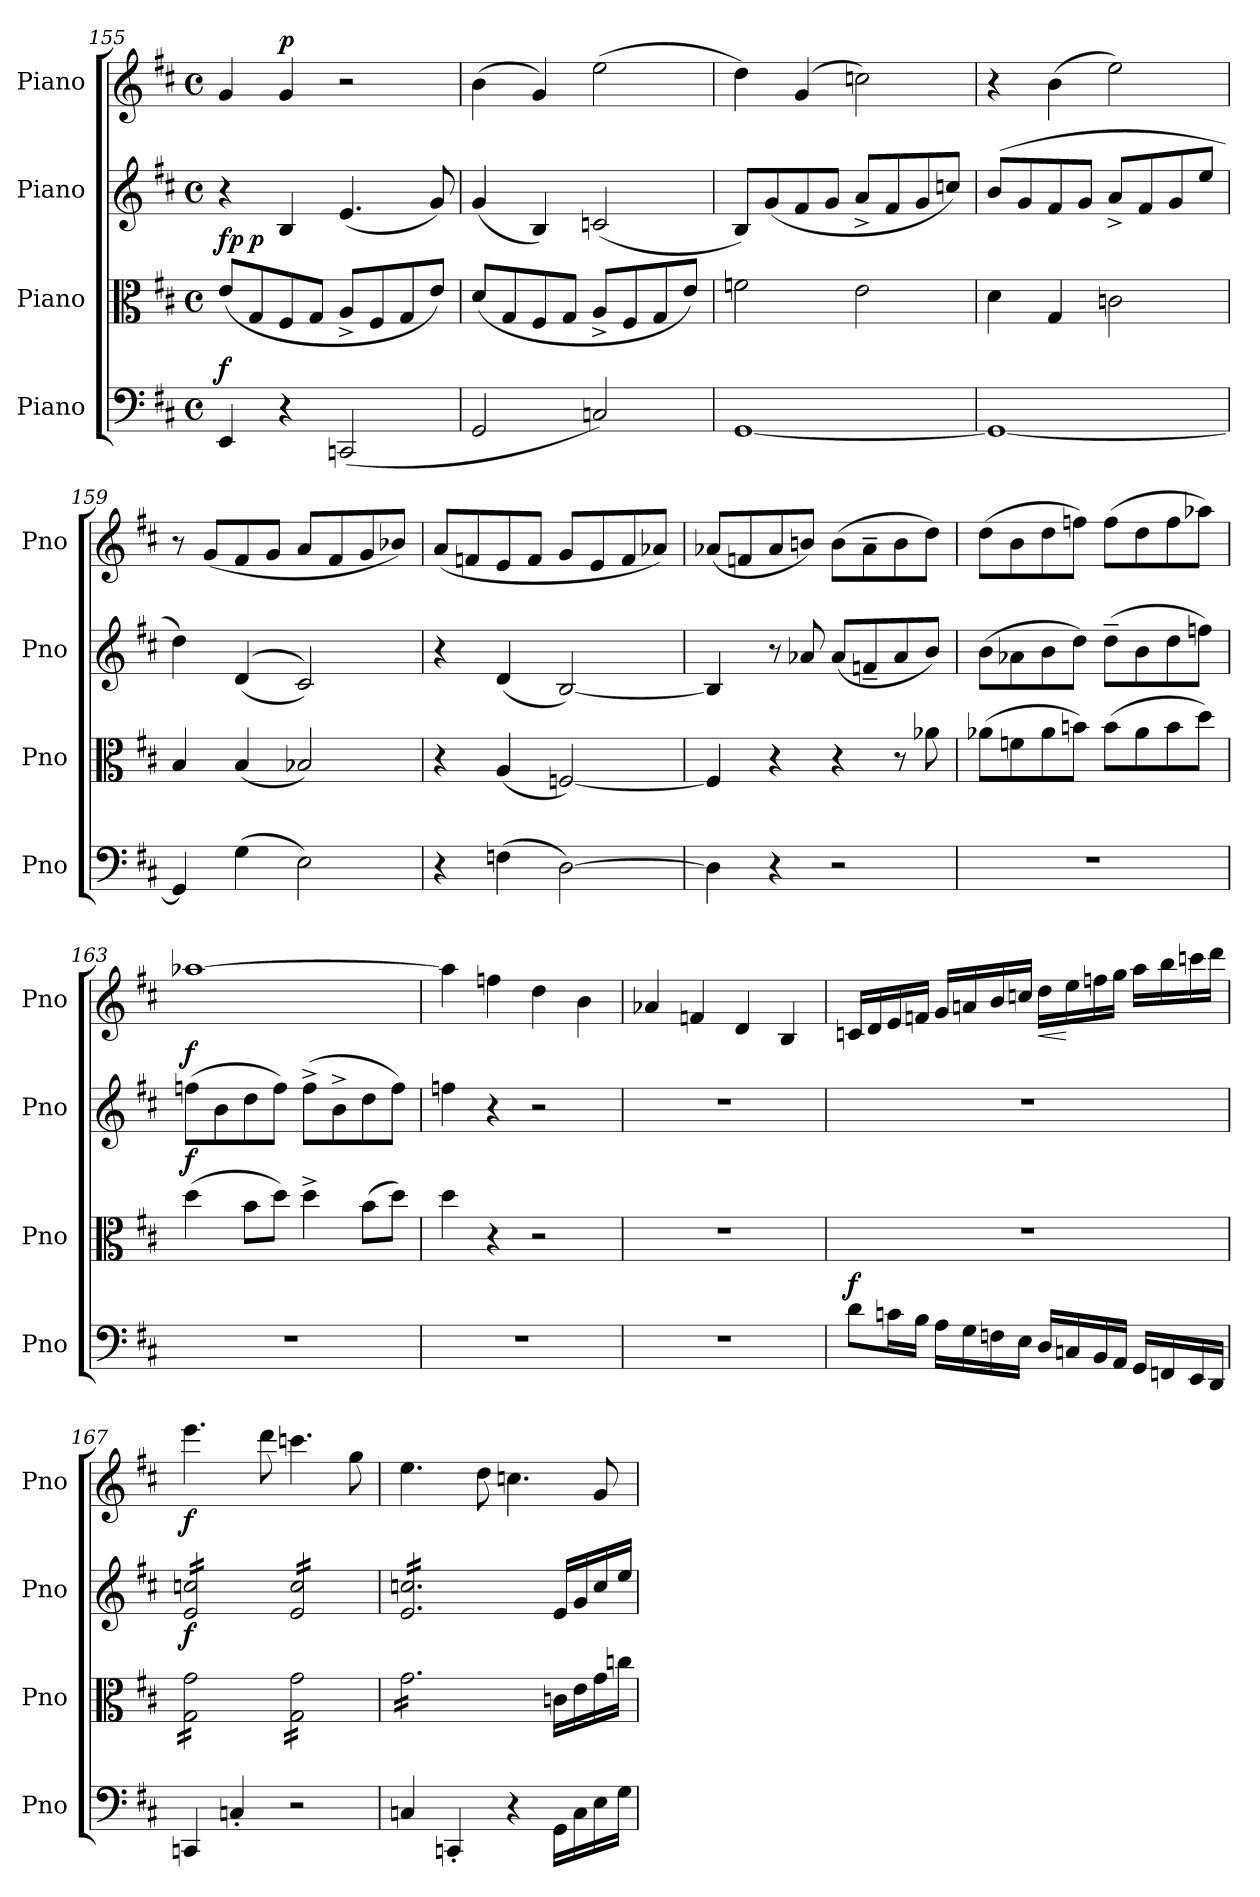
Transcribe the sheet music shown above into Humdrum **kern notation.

**kern	**dynam	**kern	**dynam	**kern	**dynam	**kern	**dynam
*part4	*part4	*part3	*part3	*part2	*part2	*part1	*part1
*staff4	*staff4	*staff3	*staff3	*staff2	*staff2	*staff1	*staff1
*I"Piano	*	*I"Piano	*	*I"Piano	*	*I"Piano	*
*I'Pno	*	*I'Pno	*	*I'Pno	*	*I'Pno	*
*clefF4	*	*clefC3	*	*clefG2	*	*clefG2	*
*k[f#c#]	*	*k[f#c#]	*	*k[f#c#]	*	*k[f#c#]	*
*M4/4	*	*M4/4	*	*M4/4	*	*M4/4	*
*met(c)	*	*met(c)	*	*met(c)	*	*met(c)	*
=155	=155	=155	=155	=155	=155	=155	=155
!	!LO:DY:a	!	!LO:DY:a	!	!	!	!
4EE/	f	(8e/L	fp	4r	.	4g/	.
!	!	!	!LO:DY:a	!	!	!	!
.	.	8G/	p	.	.	.	.
!	!	!	!	!	!	!	!LO:DY:a
4r	.	8F#/	.	4B/	.	4g/	p
.	.	8G/J	.	.	.	.	.
(2CCn/	.	8A^/L	.	(4.e/	.	2r	.
.	.	8F#/	.	.	.	.	.
.	.	8G/	.	.	.	.	.
.	.	8e/J)	.	8g/)	.	.	.
=156	=156	=156	=156	=156	=156	=156	=156
2GG/	.	(8d/L	.	(4g/	.	(4b\	.
.	.	8G/	.	.	.	.	.
.	.	8F#/	.	4B/)	.	4g/)	.
.	.	8G/J	.	.	.	.	.
2Cn/)	.	8A^/L	.	(2cn/	.	(2ee\	.
.	.	8F#/	.	.	.	.	.
.	.	8G/	.	.	.	.	.
.	.	8e/J)	.	.	.	.	.
!!LO:LB:g=z
=157	=157	=157	=157	=157	=157	=157	=157
[1GG	.	2fn\	.	8B/L)	.	4dd\)	.
.	.	.	.	(8g/	.	.	.
.	.	.	.	8f#/	.	(4g/	.
.	.	.	.	8g/J	.	.	.
.	.	2e\	.	8a^/L	.	2ccn\)	.
.	.	.	.	8f#/	.	.	.
.	.	.	.	8g/	.	.	.
.	.	.	.	8ccn/J)	.	.	.
=158	=158	=158	=158	=158	=158	=158	=158
1GG_	.	4d\	.	(8b/L	.	4r	.
.	.	.	.	8g/	.	.	.
.	.	4G/	.	8f#/	.	(4b\	.
.	.	.	.	8g/J	.	.	.
.	.	2cn\	.	8a^/L	.	2ee\)	.
.	.	.	.	8f#/	.	.	.
.	.	.	.	8g/	.	.	.
.	.	.	.	8ee/J	.	.	.
!!LO:PB:g=z
=159	=159	=159	=159	=159	=159	=159	=159
4GG/]	.	4B/	.	4dd\)	.	8r	.
.	.	.	.	.	.	(8g/L	.
(4G\	.	(4B/	.	((4d/	.	8f#/	.
.	.	.	.	.	.	8g/J	.
2E\)	.	2B-X/)	.	2c#/))	.	8a/L	.
.	.	.	.	.	.	8f#/	.
.	.	.	.	.	.	8g/	.
.	.	.	.	.	.	8b-X/J)	.
=160	=160	=160	=160	=160	=160	=160	=160
4r	.	4r	.	4r	.	(8a/L	.
.	.	.	.	.	.	8fn/	.
(4Fn\	.	(4A/	.	(4d/	.	8e/	.
.	.	.	.	.	.	8f/J	.
[2D\)	.	[2Fn/)	.	[2B/)	.	8g/L	.
.	.	.	.	.	.	8e/	.
.	.	.	.	.	.	8f/	.
.	.	.	.	.	.	8a-X/J)	.
=161	=161	=161	=161	=161	=161	=161	=161
4D\]	.	4F/]	.	4B/]	.	(8a-X/L	.
.	.	.	.	.	.	8fn/	.
4r	.	4r	.	8r	.	8a-/	.
.	.	.	.	8a-X/	.	8bn/J)	.
2r	.	4r	.	(8a-/L	.	(8b\L	.
.	.	.	.	8fn~/	.	8a-~\	.
.	.	8r	.	8a-/	.	8b\	.
.	.	8a-X\	.	8b/J)	.	8dd\J)	.
=162	=162	=162	=162	=162	=162	=162	=162
1r	.	(8a-X\L	.	(8b\L	.	(8dd\L	.
.	.	8fn\	.	8a-X\	.	8b\	.
.	.	8a-\	.	8b\	.	8dd\	.
.	.	8bn\J)	.	8dd\J)	.	8ffn\J)	.
.	.	(8b\L	.	(8dd~\L	.	(8ff\L	.
.	.	8a-\	.	8b\	.	8dd\	.
.	.	8b\	.	8dd\	.	8ff\	.
.	.	8dd\J)	.	8ffn\J)	.	8aa-X\J)	.
=163	=163	=163	=163	=163	=163	=163	=163
!	!	!	!LO:DY:a	!	!LO:DY:a	!	!
1r	.	(4dd\	f	(8ffn\L	f	[1aa-X	.
.	.	.	.	8b\	.	.	.
.	.	8b\L	.	8dd\	.	.	.
.	.	8dd\J)	.	8ff\J)	.	.	.
.	.	4dd^\	.	(8ff^\L	.	.	.
.	.	.	.	8b^\	.	.	.
.	.	(8b\L	.	8dd\	.	.	.
.	.	8dd\J)	.	8ff\J)	.	.	.
=164	=164	=164	=164	=164	=164	=164	=164
1r	.	4dd\	.	4ffn\	.	4aa-\]	.
.	.	4r	.	4r	.	4ffn\	.
.	.	2r	.	2r	.	4dd\	.
.	.	.	.	.	.	4b\	.
=165	=165	=165	=165	=165	=165	=165	=165
1r	.	1r	.	1r	.	4a-X/	.
.	.	.	.	.	.	4fn/	.
.	.	.	.	.	.	4d/	.
.	.	.	.	.	.	4B/	.
!!LO:LB:g=z
=166	=166	=166	=166	=166	=166	=166	=166
!	!LO:DY:a	!	!	!	!	!	!
8d\L	f	1r	.	1r	.	16cn/LL	.
.	.	.	.	.	.	16d/	.
16cn\L	.	.	.	.	.	16e/	.
16B\JJ	.	.	.	.	.	16fn/JJ	.
16A\LL	.	.	.	.	.	16g/LL	.
16G\	.	.	.	.	.	16an/	.
16Fn\	.	.	.	.	.	16b/	.
16E\JJ	.	.	.	.	.	16ccn/JJ	.
!	!	!	!	!	!	!	!LO:HP:b
16D/LL	.	.	.	.	.	16dd\LL	<
16Cn/	.	.	.	.	.	16ee\	[
16BB/	.	.	.	.	.	16ffn\	.
16AA/JJ	.	.	.	.	.	16gg\JJ	.
16GG/LL	.	.	.	.	.	16aa\LL	.
16FFn/	.	.	.	.	.	16bb\	.
16EE/	.	.	.	.	.	16cccn\	.
16DD/JJ	.	.	.	.	.	16ddd\JJ	.
!!LO:LB:g=z
=167	=167	=167	=167	=167	=167	=167	=167
!	!	!	!	!	!LO:DY:b	!	!LO:DY:b
*	*	*tremolo	*	*	*	*	*
*	*	*	*	*tremolo	*	*	*
4CCn/	.	16G\ 16g\LL	.	16e/ 16ccn/LL	f	4.eee\	f
.	.	16G\ 16g\	.	16e/ 16ccn/	.	.	.
.	.	16G\ 16g\	.	16e/ 16ccn/	.	.	.
.	.	16G\ 16g\	.	16e/ 16ccn/	.	.	.
4Cn'/	.	16G\ 16g\	.	16e/ 16ccn/	.	.	.
.	.	16G\ 16g\	.	16e/ 16ccn/	.	.	.
.	.	16G\ 16g\	.	16e/ 16ccn/	.	8ddd\	.
.	.	16G\ 16g\JJ	.	16e/ 16ccn/JJ	.	.	.
2r	.	16G\ 16g\LL	.	16e/ 16cc/LL	.	4.cccn\	.
.	.	16G\ 16g\	.	16e/ 16cc/	.	.	.
.	.	16G\ 16g\	.	16e/ 16cc/	.	.	.
.	.	16G\ 16g\	.	16e/ 16cc/	.	.	.
.	.	16G\ 16g\	.	16e/ 16cc/	.	.	.
.	.	16G\ 16g\	.	16e/ 16cc/	.	.	.
.	.	16G\ 16g\	.	16e/ 16cc/	.	8gg\	.
.	.	16G\ 16g\JJ	.	16e/ 16cc/JJ	.	.	.
=168	=168	=168	=168	=168	=168	=168	=168
4Cn/	.	16g\LL	.	16e/ 16ccn/LL	.	4.ee\	.
.	.	16g\	.	16e/ 16ccn/	.	.	.
.	.	16g\	.	16e/ 16ccn/	.	.	.
.	.	16g\	.	16e/ 16ccn/	.	.	.
4CCn'/	.	16g\	.	16e/ 16ccn/	.	.	.
.	.	16g\	.	16e/ 16ccn/	.	.	.
.	.	16g\	.	16e/ 16ccn/	.	8dd\	.
.	.	16g\	.	16e/ 16ccn/	.	.	.
4r	.	16g\	.	16e/ 16ccn/	.	4.ccn\	.
.	.	16g\	.	16e/ 16ccn/	.	.	.
.	.	16g\	.	16e/ 16ccn/	.	.	.
.	.	16g\JJ	.	16e/ 16ccn/JJ	.	.	.
*	*	*	*	*Xtremolo	*	*	*
*	*	*Xtremolo	*	*	*	*	*
16GG\LL	.	16cn\LL	.	16e/LL	.	.	.
16C\	.	16e\	.	16g/	.	.	.
16E\	.	16g\	.	16cc/	.	8g/	.
16G\JJ	.	16ccn\JJ	.	16ee/JJ	.	.	.
=	=	=	=	=	=	=	=
*-	*-	*-	*-	*-	*-	*-	*-
